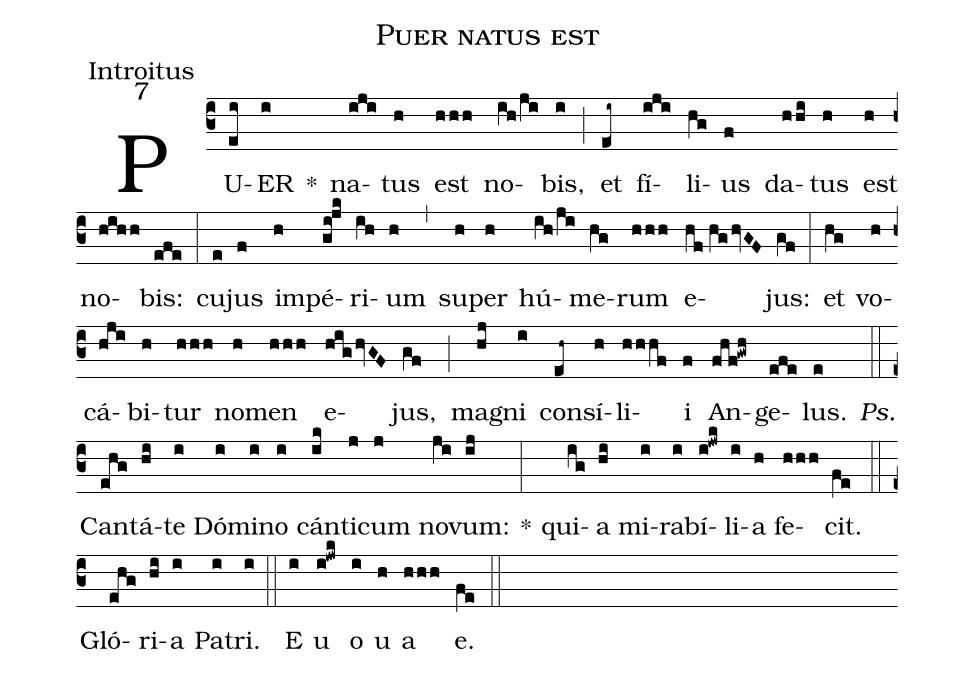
name:Puer natus est;
office-part:Introitus;
mode:7;
%%
(c3) PU(ei)ER(i) *() na(iji)tus(h) est(hhh) no(ih/ji)bis,(i) (;) et(ei~) fí(iji)li(hg)us(f) da(hhi)tus(h) est(h) no(hihh)bis:(efe) (:) cu(e)jus(f) im(h)pé(gi!jk)ri(ih)um(h) (,) su(h)per(h) hú(ih/ji)me(hg)rum(hhh) e(hf//hghvGF)jus:(gf) (:) et(hg) vo(h)cá(hji)bi(h)tur(hhh) no(h)men(hhh) e(highvGF)jus,(gf) (;) ma(hj)gni(i) con(eh~)sí(h)li(hhhf)i(f) An(fhf!gwh)ge(efe)lus.(e) <i>Ps.</i>(::) Can(ehg)tá(hi)te(i) Dó(i)mi(i)no(i) cán(ik)ti(j)cum(j) no(ji)vum:(ij) *(:) qui(ig)a(hi) mi(i)ra(i)bí(i!jwk)li(i)a(h) fe(hhh)cit.(fe) (::) Gló(ehg)ri(hi)a(i) Pa(i)tri.(i) (::) E(i) u(i!jwk) o(i) u(h) a(hhh) e.(fe) (::)
